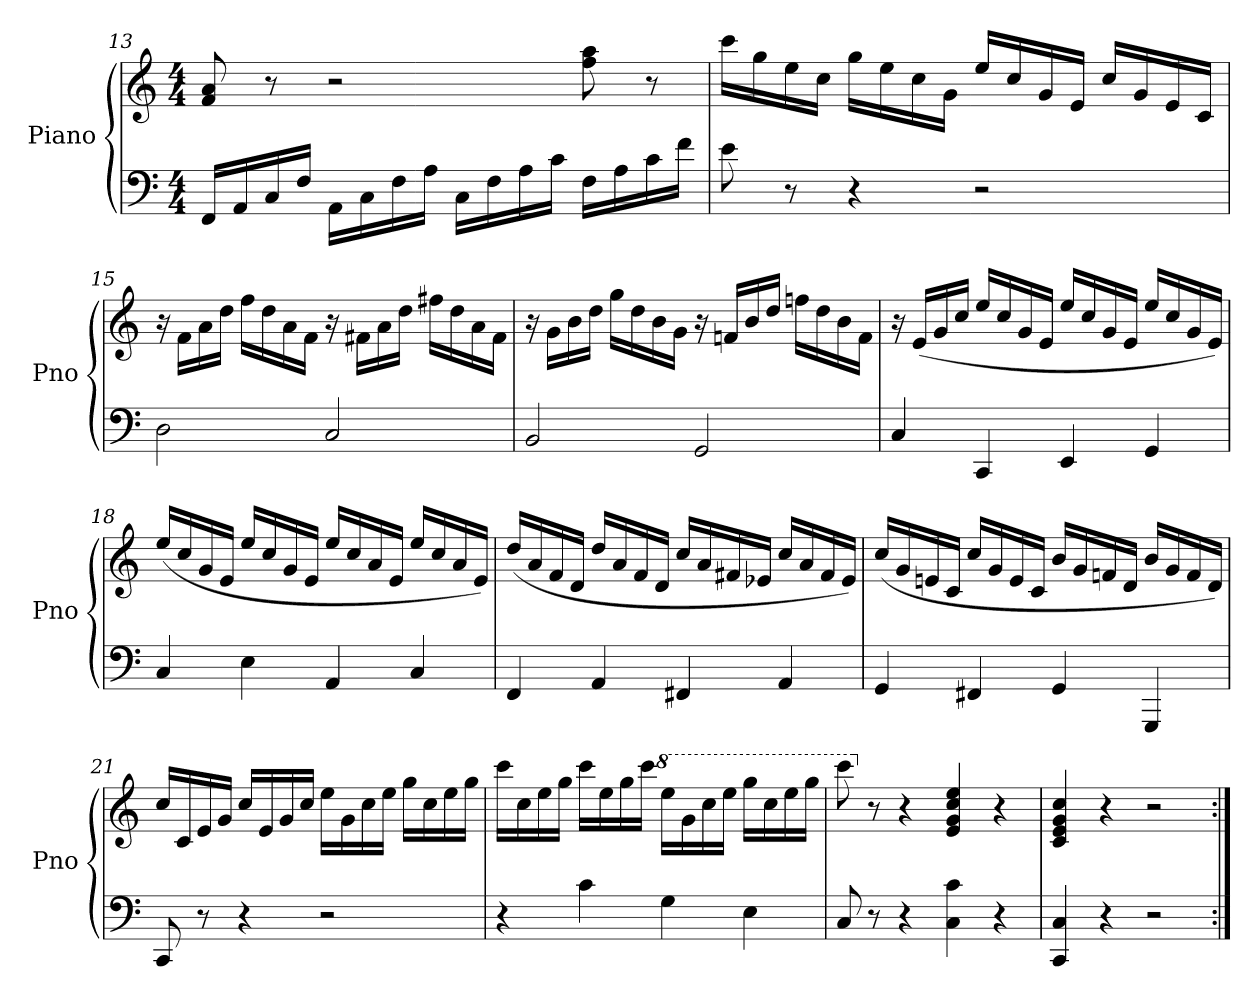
**kern	**kern
*part1	*part1
*staff2	*staff1
*I"Piano	*
*I'Pno	*
*clefF4	*clefG2
*k[]	*k[]
*M4/4	*M4/4
=13	=13
16FF</LL	8f/ 8a/
16AA</	.
16C</	8r
16F</JJ	.
16AA<\LL	2r
16C<\	.
16F<\	.
16A<\JJ	.
16C<\LL	.
16F<\	.
16A<\	.
16c<\JJ	.
16F<\LL	8ff\ 8aa\
16A<\	.
16c<\	8r
16f<\JJ	.
!!LO:LB:g=z
=14	=14
8e<\	16ccc\LL
.	16gg\
8r	16ee\
.	16cc\JJ
4r	16gg\LL
.	16ee\
.	16cc\
.	16g\JJ
2r	16ee/LL
.	16cc/
.	16g/
.	16e/JJ
.	16cc/LL
.	16g/
.	16e/
.	16c/JJ
=15	=15
2D<\	16r
.	16f\LL
.	16a\
.	16dd\JJ
.	16ff\LL
.	16dd\
.	16a\
.	16f\JJ
2C</	16r
.	16f#X\LL
.	16a\
.	16dd\JJ
.	16ff#X\LL
.	16dd\
.	16a\
.	16f#\JJ
=16	=16
2BB</	16r
.	16g\LL
.	16b\
.	16dd\JJ
.	16gg\LL
.	16dd\
.	16b\
.	16g\JJ
2GG</	16r
.	16fn/LL
.	16b/
.	16dd/JJ
.	16ffn\LL
.	16dd\
.	16b\
.	16f\JJ
=17	=17
4C</	16r
.	(16e/LL
.	16g/
.	16cc/JJ
4CC</	16ee/LL
.	16cc/
.	16g/
.	16e/JJ
4EE</	16ee/LL
.	16cc/
.	16g/
.	16e/JJ
4GG</	16ee/LL
.	16cc/
.	16g/
.	16e/JJ)
!!LO:PB:g=z
=18	=18
4C</	(16ee/LL
.	16cc/
.	16g/
.	16e/JJ
4E<\	16ee/LL
.	16cc/
.	16g/
.	16e/JJ
4AA</	16ee/LL
.	16cc/
.	16a/
.	16e/JJ
4C</	16ee/LL
.	16cc/
.	16a/
.	16e/JJ)
=19	=19
4FF</	(16dd/LL
.	16a/
.	16f/
.	16d/JJ
4AA</	16dd/LL
.	16a/
.	16f/
.	16d/JJ
4FF#X</	16cc/LL
.	16a/
.	16f#X/
.	16e-X/JJ
4AA</	16cc/LL
.	16a/
.	16f#/
.	16e-/JJ)
=20	=20
4GG</	(16cc/LL
.	16g/
.	16en/
.	16c/JJ
4FF#X</	16cc/LL
.	16g/
.	16e/
.	16c/JJ
4GG</	16b/LL
.	16g/
.	16fn/
.	16d/JJ
4GGG</	16b/LL
.	16g/
.	16f/
.	16d/JJ)
=21	=21
8CC</	16cc/LL
.	16c/
8r	16e/
.	16g/JJ
4r	16cc/LL
.	16e/
.	16g/
.	16cc/JJ
2r	16ee\LL
.	16g\
.	16cc\
.	16ee\JJ
.	16gg\LL
.	16cc\
.	16ee\
.	16gg\JJ
!!LO:LB:g=z
=22	=22
4r	16ccc\LL
.	16cc\
.	16ee\
.	16gg\JJ
4c<\	16ccc\LL
.	16ee\
.	16gg\
.	16ccc\JJ
*	*8va
4G<\	16eee\LL
.	16gg\
.	16ccc\
.	16eee\JJ
4E<\	16ggg\LL
.	16ccc\
.	16eee\
.	16ggg\JJ
=23	=23
8C</	8cccc\
*	*X8va
8r	8r
4r	4r
4C\<< 4c\<<	4e/ 4g/ 4cc/ 4ee/
4r	4r
=24	=24
4CC/<< 4C/<<	4c/ 4e/ 4g/ 4cc/
4r	4r
2r	2r
=:|!	=:|!
*-	*-
